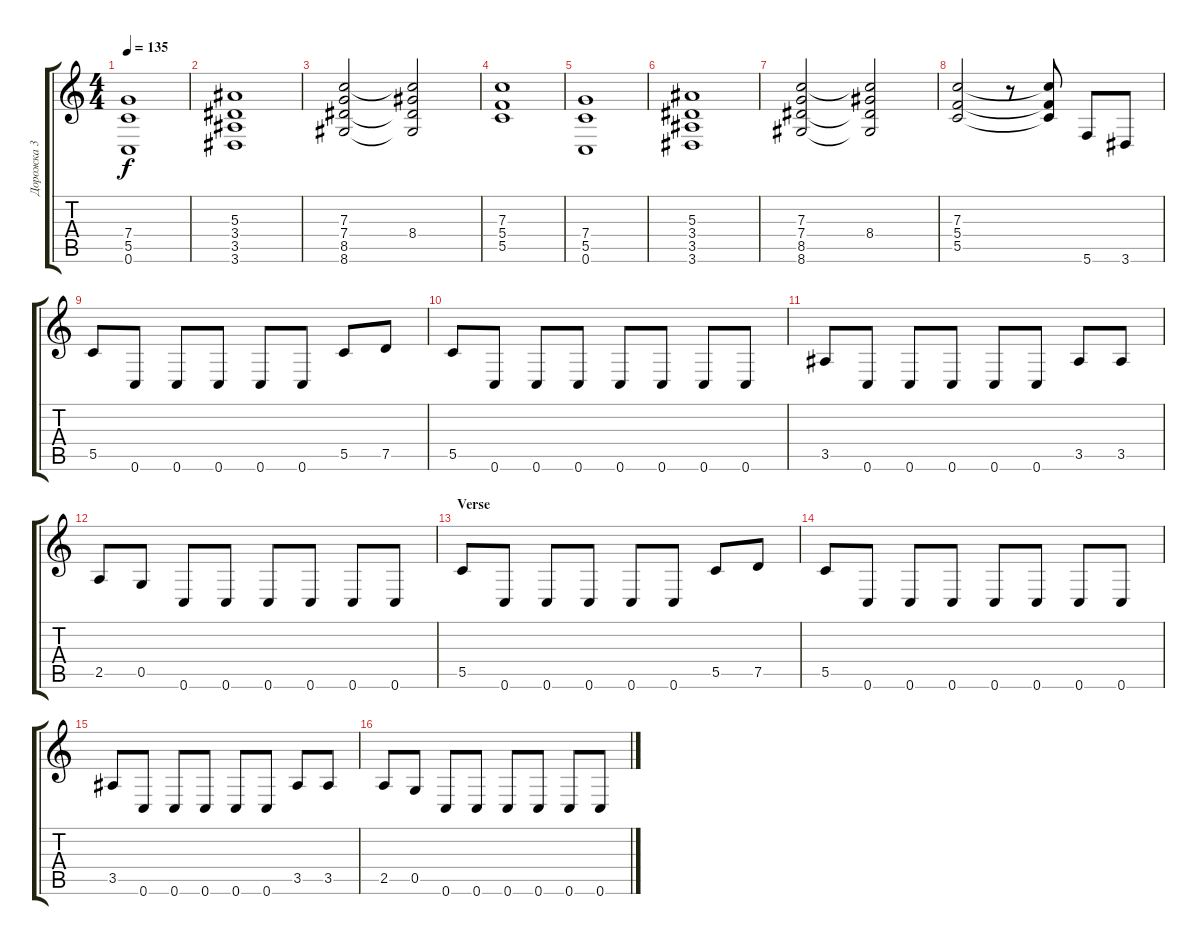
\track ("Дорожка 3" "Дорожка 3") {instrument distortionguitar}
\staff {score tabs}
\tuning (D4 A3 F3 C3 G2 C2) {hide}
\ts (4 4)
\tempo 135
\clef g2
\ks c
(7.4 5.5 0.6).1{dy f instrument distortionguitar} |
(5.3 3.4 3.5 3.6).1 |
(7.3 7.4 8.5 8.6).2 (7.3{t} 8.4 8.5{t} 8.6{t}).2 |
(7.3 5.4 5.5).1 |
(7.4 5.5 0.6).1 |
(5.3 3.4 3.5 3.6).1 |
(7.3 7.4 8.5 8.6).2 (7.3{t} 8.4 8.5{t} 8.6{t}).2 |
(7.3 5.4 5.5).2 r.8 (7.3{t} 5.4{t} 5.5{t}).8 5.6.8 3.6.8 |
\section ("" "")
5.5.8 0.6.8 0.6.8 0.6.8 0.6.8 0.6.8 5.5.8 7.5.8 |
5.5.8 0.6.8 0.6.8 0.6.8 0.6.8 0.6.8 0.6.8 0.6.8 |
3.5.8 0.6.8 0.6.8 0.6.8 0.6.8 0.6.8 3.5.8 3.5.8 |
2.5.8 0.5.8 0.6.8 0.6.8 0.6.8 0.6.8 0.6.8 0.6.8 |
\section ("" "Verse")
5.5.8 0.6.8 0.6.8 0.6.8 0.6.8 0.6.8 5.5.8 7.5.8 |
5.5.8 0.6.8 0.6.8 0.6.8 0.6.8 0.6.8 0.6.8 0.6.8 |
3.5.8 0.6.8 0.6.8 0.6.8 0.6.8 0.6.8 3.5.8 3.5.8 |
2.5.8 0.5.8 0.6.8 0.6.8 0.6.8 0.6.8 0.6.8 0.6.8
